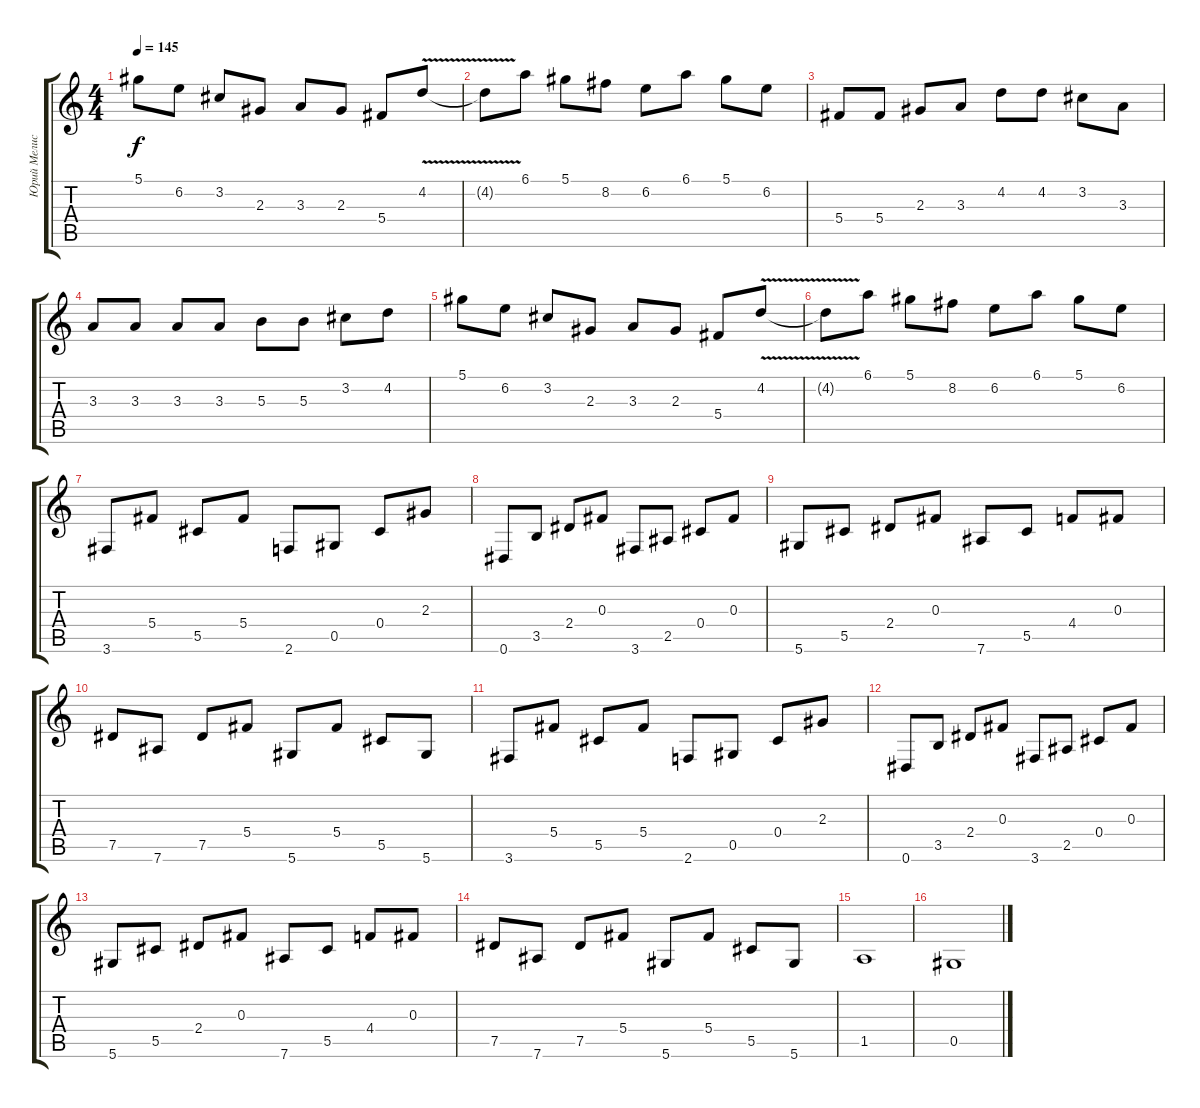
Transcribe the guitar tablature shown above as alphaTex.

\track ("Юрий Мелисов" "Юрий Мелис") {instrument distortionguitar}
\staff {score tabs}
\tuning (Eb4 Bb3 Gb3 Db3 Ab2 Eb2) {hide}
\ts (4 4)
\tempo 145
\clef g2
\ks c
5.1.8{dy f} 6.2.8 3.2.8 2.3.8 3.3.8 2.3.8 5.4.8 4.2{v}.8 |
4.2{t}.8 6.1.8 5.1.8 8.2.8 6.2.8 6.1.8 5.1.8 6.2.8 |
5.4.8 5.4.8 2.3.8 3.3.8 4.2.8 4.2.8 3.2.8 3.3.8 |
3.3.8 3.3.8 3.3.8 3.3.8 5.3.8 5.3.8 3.2.8 4.2.8 |
5.1.8 6.2.8 3.2.8 2.3.8 3.3.8 2.3.8 5.4.8 4.2{v}.8 |
4.2{t}.8 6.1.8 5.1.8 8.2.8 6.2.8 6.1.8 5.1.8 6.2.8 |
3.6.8{instrument electricguitarjazz} 5.4.8 5.5.8 5.4.8 2.6.8 0.5.8 0.4.8 2.3.8 |
0.6.8 3.5.8 2.4.8 0.3.8 3.6.8 2.5.8 0.4.8 0.3.8 |
5.6.8 5.5.8 2.4.8 0.3.8 7.6.8 5.5.8 4.4.8 0.3.8 |
7.5.8 7.6.8 7.5.8 5.4.8 5.6.8 5.4.8 5.5.8 5.6.8 |
3.6.8 5.4.8 5.5.8 5.4.8 2.6.8 0.5.8 0.4.8 2.3.8 |
0.6.8 3.5.8 2.4.8 0.3.8 3.6.8 2.5.8 0.4.8 0.3.8 |
5.6.8 5.5.8 2.4.8 0.3.8 7.6.8 5.5.8 4.4.8 0.3.8 |
7.5.8 7.6.8 7.5.8 5.4.8 5.6.8 5.4.8 5.5.8 5.6.8 |
1.5.1{instrument distortionguitar} |
0.5.1
